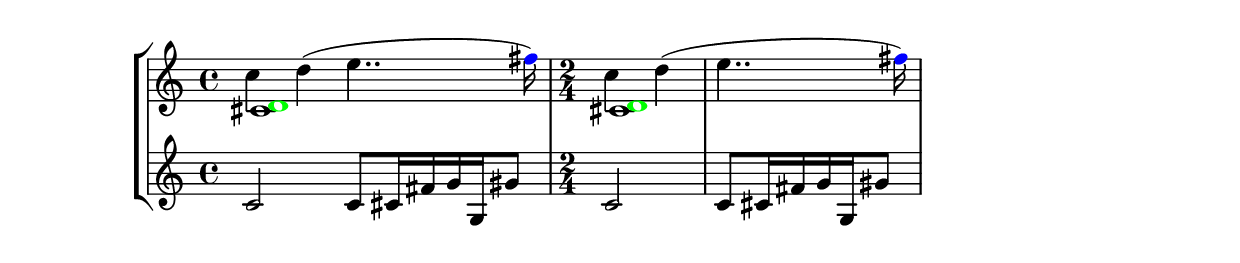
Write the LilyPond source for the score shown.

\version "2.19.84"
\language "english"

\score {{
\context Score = "Flamingo Chocolate Score" <<
  \context StaffGroup = "Nestle" <<
    \context Staff = "Hershey" <<
      \context Voice = "Mars" {
        \time 4/4
        <
          cs'
          \tweak NoteHead.color #green
          d'
        >1
      }
      \context Voice = "flightless" {
        c''4
        d''4
        (
        e''4..
        \once \override NoteHead.color = #blue
        fs''16
        )
      }
    >>
    \context Staff = "liquor" <<
      \context Voice = "Honey Nut" {
        \time 4/4
        c'2
        c'8
        [
        cs'16
        fs'16
        g'16
        g16
        gs'8
        ]
      }
    >>
  >>
>>

\context Score = "Flamingo Chocolate Score" <<
  \context StaffGroup = "Nestle" <<
    \context Staff = "Hershey" <<
      \context Voice = "Mars" {
        \time 2/4
        <
          cs'
          \tweak NoteHead.color #green
          d'
        >1
      }
      \context Voice = "flightless" {
        c''4
        d''4
        (
        e''4..
        \once \override NoteHead.color = #blue
        fs''16
        )
      }
    >>
    \context Staff = "liquor" <<
      \context Voice = "Honey Nut" {
        \time 2/4
        c'2
        c'8
        [
        cs'16
        fs'16
        g'16
        g16
        gs'8
        ]
      }
    >>
  >>
>>
}}
